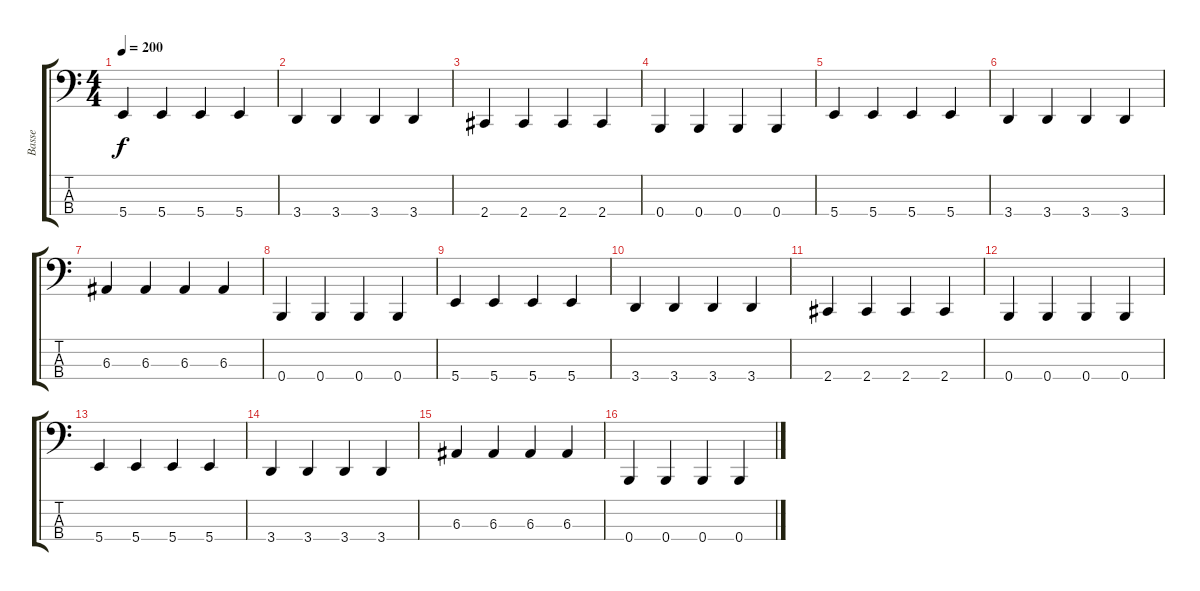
\track ("Basse" "Basse") {instrument electricbassfinger}
\staff {score tabs}
\tuning (D2 A1 E1 B0) {hide}
\ts (4 4)
\tempo 200
\clef f4
\ks c
5.4.4{dy f} 5.4.4 5.4.4 5.4.4 |
3.4.4 3.4.4 3.4.4 3.4.4 |
2.4.4 2.4.4 2.4.4 2.4.4 |
0.4.4 0.4.4 0.4.4 0.4.4 |
5.4.4 5.4.4 5.4.4 5.4.4 |
3.4.4 3.4.4 3.4.4 3.4.4 |
6.3.4 6.3.4 6.3.4 6.3.4 |
0.4.4 0.4.4 0.4.4 0.4.4 |
5.4.4 5.4.4 5.4.4 5.4.4 |
3.4.4 3.4.4 3.4.4 3.4.4 |
2.4.4 2.4.4 2.4.4 2.4.4 |
0.4.4 0.4.4 0.4.4 0.4.4 |
5.4.4 5.4.4 5.4.4 5.4.4 |
3.4.4 3.4.4 3.4.4 3.4.4 |
6.3.4 6.3.4 6.3.4 6.3.4 |
0.4.4 0.4.4 0.4.4 0.4.4
